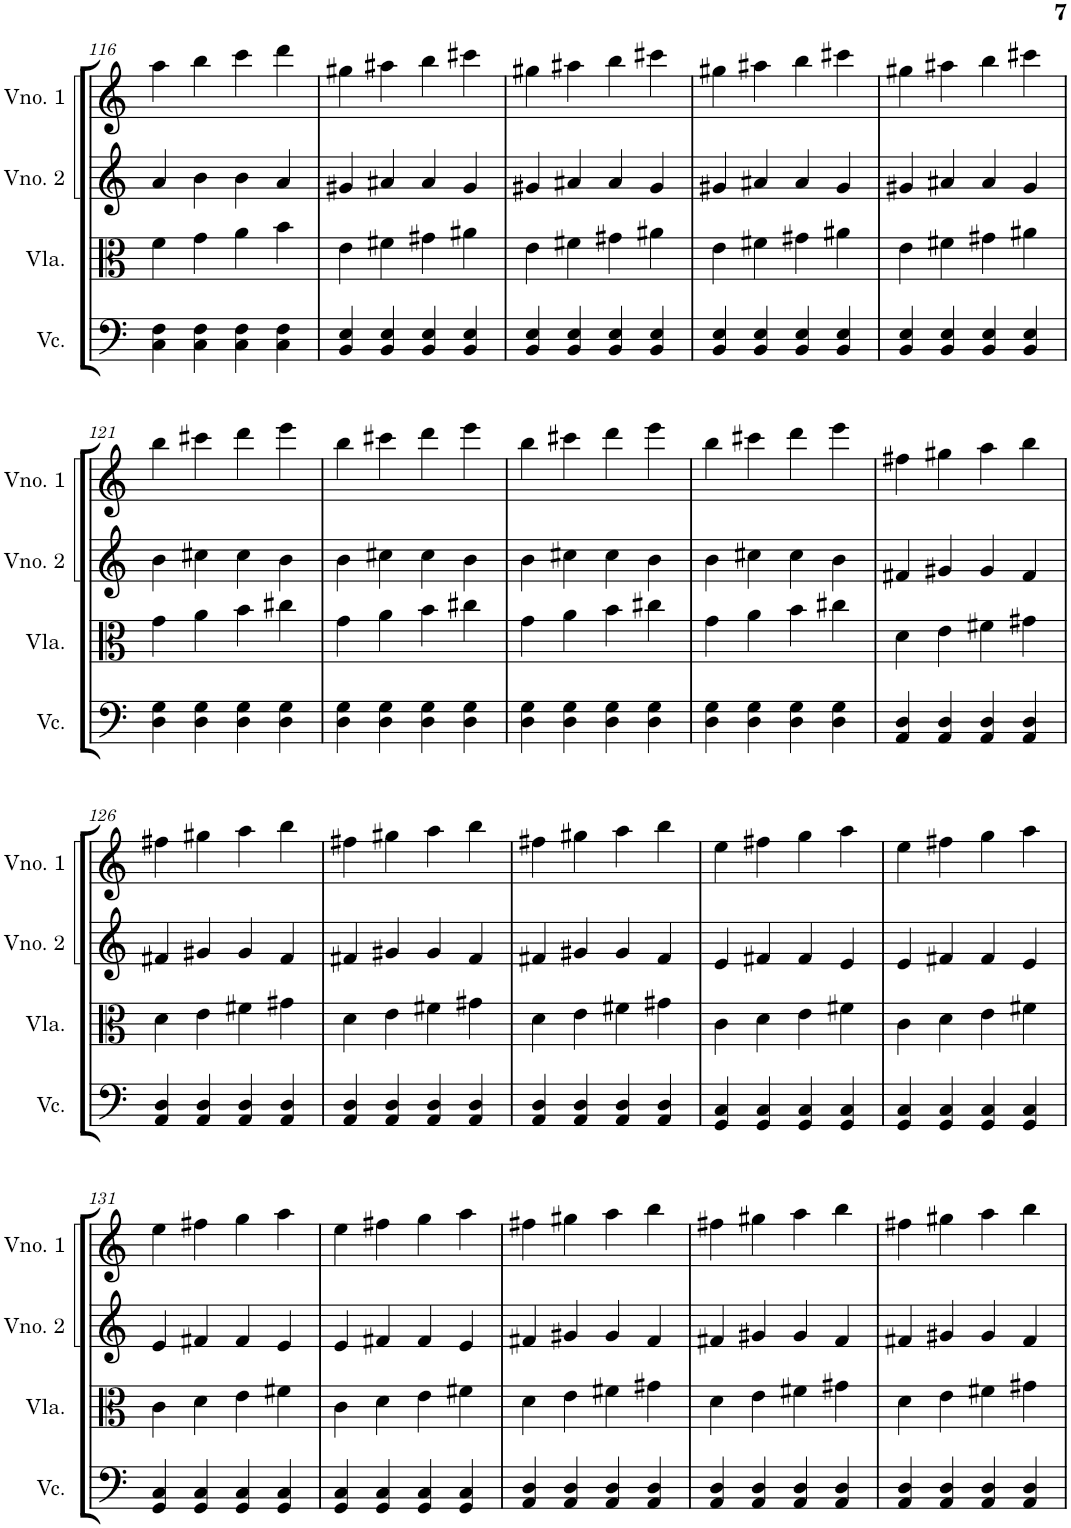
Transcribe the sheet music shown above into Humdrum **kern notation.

**kern	**kern	**kern	**kern
*part4	*part3	*part2	*part1
*staff4	*staff3	*staff2	*staff1
*I"Violoncelo	*I"Viola	*I"Violino 2	*I"Violino 1
*I'Vc.	*I'Vla.	*I'Vno. 2	*I'Vno. 1
!!LO:PB:g=z
*clefF4	*clefC3	*clefG2	*clefG2
*k[]	*k[]	*k[]	*k[]
*M4/4	*M4/4	*M4/4	*M4/4
=116	=116	=116	=116
4C\ 4F\	4f\	4a/	4aa\
4C\ 4F\	4g\	4b\	4bb\
4C\ 4F\	4a\	4b\	4ccc\
4C\ 4F\	4b\	4a/	4ddd\
=117	=117	=117	=117
4BB/ 4E/	4e\	4g#X/	4gg#X\
4BB/ 4E/	4f#X\	4a#X/	4aa#X\
4BB/ 4E/	4g#X\	4a#/	4bb\
4BB/ 4E/	4a#X\	4g#/	4ccc#X\
=118	=118	=118	=118
4BB/ 4E/	4e\	4g#X/	4gg#X\
4BB/ 4E/	4f#X\	4a#X/	4aa#X\
4BB/ 4E/	4g#X\	4a#/	4bb\
4BB/ 4E/	4a#X\	4g#/	4ccc#X\
=119	=119	=119	=119
4BB/ 4E/	4e\	4g#X/	4gg#X\
4BB/ 4E/	4f#X\	4a#X/	4aa#X\
4BB/ 4E/	4g#X\	4a#/	4bb\
4BB/ 4E/	4a#X\	4g#/	4ccc#X\
=120	=120	=120	=120
4BB/ 4E/	4e\	4g#X/	4gg#X\
4BB/ 4E/	4f#X\	4a#X/	4aa#X\
4BB/ 4E/	4g#X\	4a#/	4bb\
4BB/ 4E/	4a#X\	4g#/	4ccc#X\
!!LO:LB:g=z
=121	=121	=121	=121
4D\ 4G\	4g\	4b\	4bb\
4D\ 4G\	4a\	4cc#X\	4ccc#X\
4D\ 4G\	4b\	4cc#\	4ddd\
4D\ 4G\	4cc#X\	4b\	4eee\
=122	=122	=122	=122
4D\ 4G\	4g\	4b\	4bb\
4D\ 4G\	4a\	4cc#X\	4ccc#X\
4D\ 4G\	4b\	4cc#\	4ddd\
4D\ 4G\	4cc#X\	4b\	4eee\
=123	=123	=123	=123
4D\ 4G\	4g\	4b\	4bb\
4D\ 4G\	4a\	4cc#X\	4ccc#X\
4D\ 4G\	4b\	4cc#\	4ddd\
4D\ 4G\	4cc#X\	4b\	4eee\
=124	=124	=124	=124
4D\ 4G\	4g\	4b\	4bb\
4D\ 4G\	4a\	4cc#X\	4ccc#X\
4D\ 4G\	4b\	4cc#\	4ddd\
4D\ 4G\	4cc#X\	4b\	4eee\
=125	=125	=125	=125
4AA/ 4D/	4d\	4f#X/	4ff#X\
4AA/ 4D/	4e\	4g#X/	4gg#X\
4AA/ 4D/	4f#X\	4g#/	4aa\
4AA/ 4D/	4g#X\	4f#/	4bb\
!!LO:LB:g=z
=126	=126	=126	=126
4AA/ 4D/	4d\	4f#X/	4ff#X\
4AA/ 4D/	4e\	4g#X/	4gg#X\
4AA/ 4D/	4f#X\	4g#/	4aa\
4AA/ 4D/	4g#X\	4f#/	4bb\
=127	=127	=127	=127
4AA/ 4D/	4d\	4f#X/	4ff#X\
4AA/ 4D/	4e\	4g#X/	4gg#X\
4AA/ 4D/	4f#X\	4g#/	4aa\
4AA/ 4D/	4g#X\	4f#/	4bb\
=128	=128	=128	=128
4AA/ 4D/	4d\	4f#X/	4ff#X\
4AA/ 4D/	4e\	4g#X/	4gg#X\
4AA/ 4D/	4f#X\	4g#/	4aa\
4AA/ 4D/	4g#X\	4f#/	4bb\
=129	=129	=129	=129
4GG/ 4C/	4c\	4e/	4ee\
4GG/ 4C/	4d\	4f#X/	4ff#X\
4GG/ 4C/	4e\	4f#/	4gg\
4GG/ 4C/	4f#X\	4e/	4aa\
=130	=130	=130	=130
4GG/ 4C/	4c\	4e/	4ee\
4GG/ 4C/	4d\	4f#X/	4ff#X\
4GG/ 4C/	4e\	4f#/	4gg\
4GG/ 4C/	4f#X\	4e/	4aa\
!!LO:LB:g=z
=131	=131	=131	=131
4GG/ 4C/	4c\	4e/	4ee\
4GG/ 4C/	4d\	4f#X/	4ff#X\
4GG/ 4C/	4e\	4f#/	4gg\
4GG/ 4C/	4f#X\	4e/	4aa\
=132	=132	=132	=132
4GG/ 4C/	4c\	4e/	4ee\
4GG/ 4C/	4d\	4f#X/	4ff#X\
4GG/ 4C/	4e\	4f#/	4gg\
4GG/ 4C/	4f#X\	4e/	4aa\
=133	=133	=133	=133
4AA/ 4D/	4d\	4f#X/	4ff#X\
4AA/ 4D/	4e\	4g#X/	4gg#X\
4AA/ 4D/	4f#X\	4g#/	4aa\
4AA/ 4D/	4g#X\	4f#/	4bb\
=134	=134	=134	=134
4AA/ 4D/	4d\	4f#X/	4ff#X\
4AA/ 4D/	4e\	4g#X/	4gg#X\
4AA/ 4D/	4f#X\	4g#/	4aa\
4AA/ 4D/	4g#X\	4f#/	4bb\
=135	=135	=135	=135
4AA/ 4D/	4d\	4f#X/	4ff#X\
4AA/ 4D/	4e\	4g#X/	4gg#X\
4AA/ 4D/	4f#X\	4g#/	4aa\
4AA/ 4D/	4g#X\	4f#/	4bb\
=	=	=	=
*-	*-	*-	*-
